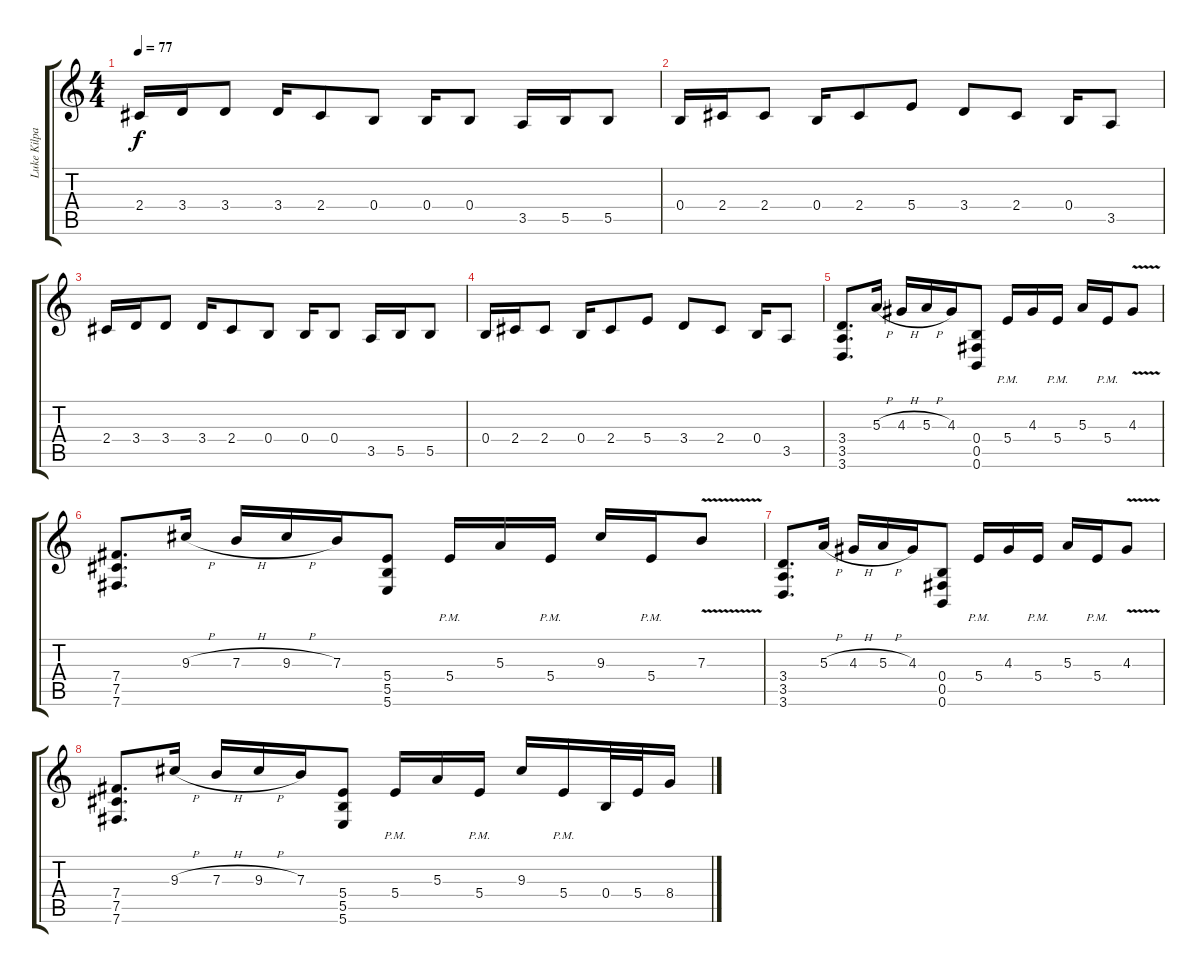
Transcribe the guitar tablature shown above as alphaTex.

\track ("Luke Kilpatrick" "Luke Kilpa") {instrument distortionguitar}
\staff {score tabs}
\tuning (Db4 Ab3 E3 B2 Gb2 B1) {hide}
\ts (4 4)
\tempo 77
\clef g2
\ks c
2.4.16{dy f} 3.4.16 3.4.8 3.4.16 2.4.8 0.4.8 0.4.16 0.4.8 3.5.16 5.5.16 5.5.8 |
0.4.16 2.4.16 2.4.8 0.4.16 2.4.8 5.4.8 3.4.8 2.4.8 0.4.16 3.5.8 |
2.4.16 3.4.16 3.4.8 3.4.16 2.4.8 0.4.8 0.4.16 0.4.8 3.5.16 5.5.16 5.5.8 |
0.4.16 2.4.16 2.4.8 0.4.16 2.4.8 5.4.8 3.4.8 2.4.8 0.4.16 3.5.8 |
(3.4 3.5 3.6).8{d} 5.3{h}.16 4.3{h}.16 5.3{h}.16 4.3.16 (0.4 0.5 0.6).8 5.4{pm}.16 4.3.16 5.4{pm}.16 5.3.16 5.4{pm}.16 4.3{v}.8 |
(7.4 7.5 7.6).8{d} 9.3{h}.16 7.3{h}.16 9.3{h}.16 7.3.16 (5.4 5.5 5.6).8 5.4{pm}.16 5.3.16 5.4{pm}.16 9.3.16 5.4{pm}.16 7.3{v}.8 |
(3.4 3.5 3.6).8{d} 5.3{h}.16 4.3{h}.16 5.3{h}.16 4.3.16 (0.4 0.5 0.6).8 5.4{pm}.16 4.3.16 5.4{pm}.16 5.3.16 5.4{pm}.16 4.3{v}.8 |
(7.4 7.5 7.6).8{d} 9.3{h}.16 7.3{h}.16 9.3{h}.16 7.3.16 (5.4 5.5 5.6).8 5.4{pm}.16 5.3.16 5.4{pm}.16 9.3.16 5.4{pm}.16 0.4.32 5.4.32 8.4.16
